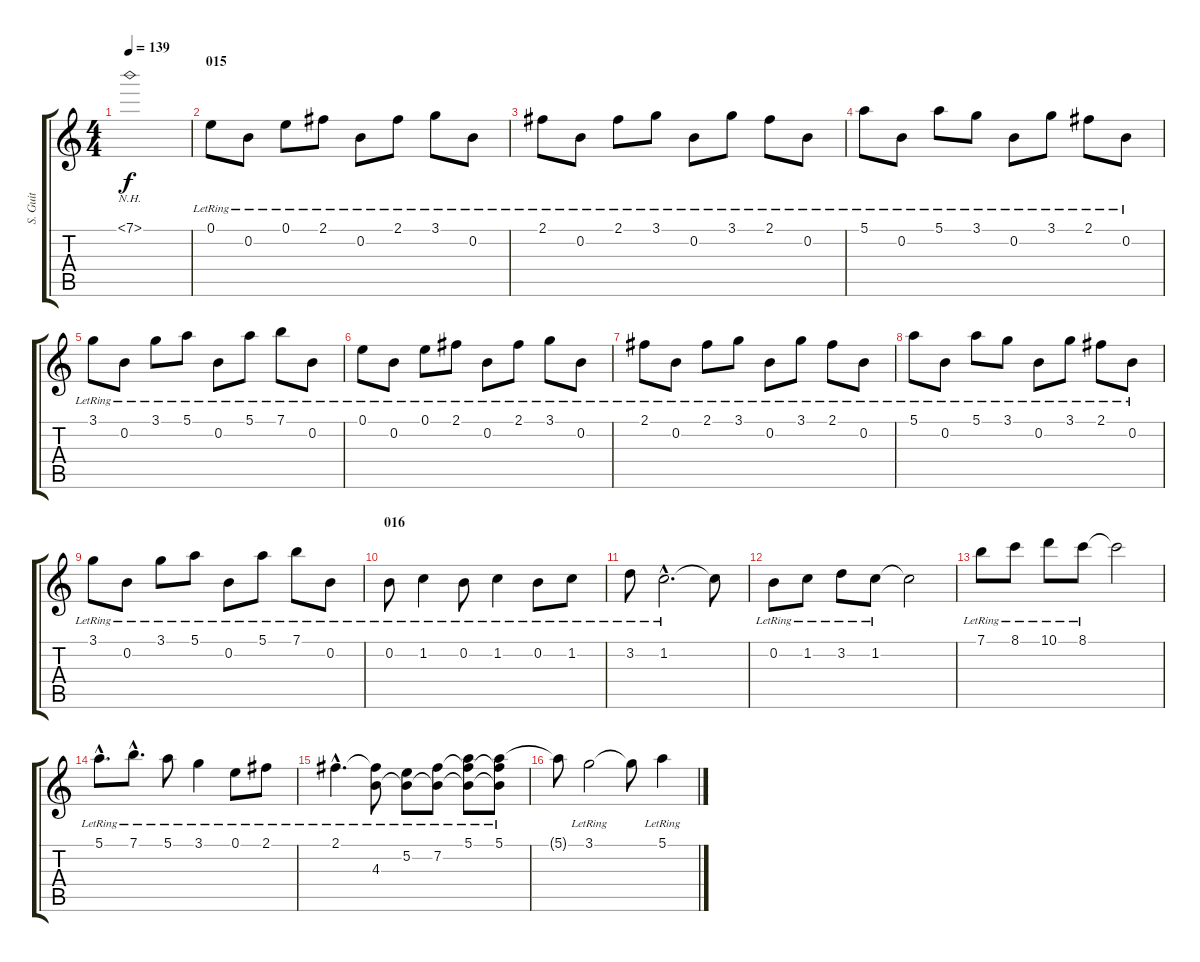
\track ("S. Guit" "S. Guit") {instrument acousticguitarsteel}
\staff {score tabs}
\tuning (E4 B3 G3 D3 A2 E2) {hide}
\ts (4 4)
\tempo 139
\clef g2
\ks c
7.1{nh}.1{dy f} |
\section ("" "015")
0.1{lr}.8 0.2{lr}.8 0.1{lr}.8 2.1{lr}.8 0.2{lr}.8 2.1{lr}.8 3.1{lr}.8 0.2{lr}.8 |
2.1{lr}.8 0.2{lr}.8 2.1{lr}.8 3.1{lr}.8 0.2{lr}.8 3.1{lr}.8 2.1{lr}.8 0.2{lr}.8 |
5.1{lr}.8 0.2{lr}.8 5.1{lr}.8 3.1{lr}.8 0.2{lr}.8 3.1{lr}.8 2.1{lr}.8 0.2{lr}.8 |
3.1{lr}.8 0.2{lr}.8 3.1{lr}.8 5.1{lr}.8 0.2{lr}.8 5.1{lr}.8 7.1{lr}.8 0.2{lr}.8 |
0.1{lr}.8 0.2{lr}.8 0.1{lr}.8 2.1{lr}.8 0.2{lr}.8 2.1{lr}.8 3.1{lr}.8 0.2{lr}.8 |
2.1{lr}.8 0.2{lr}.8 2.1{lr}.8 3.1{lr}.8 0.2{lr}.8 3.1{lr}.8 2.1{lr}.8 0.2{lr}.8 |
5.1{lr}.8 0.2{lr}.8 5.1{lr}.8 3.1{lr}.8 0.2{lr}.8 3.1{lr}.8 2.1{lr}.8 0.2{lr}.8 |
3.1{lr}.8 0.2{lr}.8 3.1{lr}.8 5.1{lr}.8 0.2{lr}.8 5.1{lr}.8 7.1{lr}.8 0.2{lr}.8 |
\section ("" "016")
0.2{lr}.8 1.2{lr}.4 0.2{lr}.8 1.2{lr}.4 0.2{lr}.8 1.2{lr}.8 |
3.2{lr}.8 1.2{hac lr}.2{d} 1.2{t}.8 |
0.2{lr}.8 1.2{lr}.8 3.2{lr}.8 1.2{lr}.8 1.2{t}.2 |
7.1{lr}.8 8.1{lr}.8 10.1{lr}.8 8.1{lr}.8 8.1{t}.2 |
5.1{hac lr}.8{d} 7.1{hac lr}.8{d} 5.1{lr}.8 3.1{lr}.4 0.1{lr}.8 2.1{lr}.8 |
2.1{hac lr}.4{d} (2.1{t} 4.3{lr}).8 (5.2{lr} 4.3{t}).8 (7.2{lr} 4.3{t}).8 (5.1{lr} 7.2{t} 4.3{t}).8 (5.1{lr} 7.2{t} 4.3{t}).8 |
5.1{t}.8 3.1{lr}.2 3.1{t}.8 5.1{lr}.4
